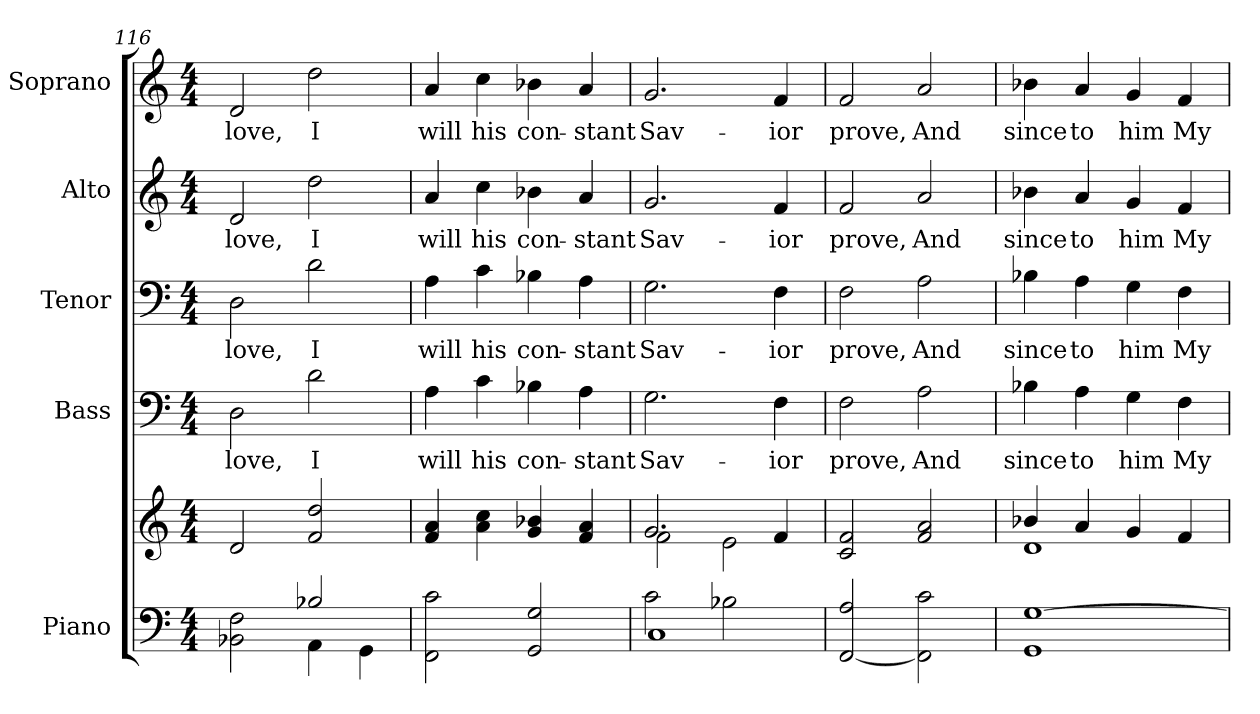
**kern	**kern	**kern	**text	**kern	**text	**kern	**text	**kern	**text
*part5	*part5	*part4	*part4	*part3	*part3	*part2	*part2	*part1	*part1
*staff6	*staff5	*staff4	*staff4	*staff3	*staff3	*staff2	*staff2	*staff1	*staff1
*I"Piano	*	*I"Bass	*	*I"Tenor	*	*I"Alto	*	*I"Soprano	*
*I'Pno.	*	*I'B.	*	*I'T.	*	*I'A.	*	*I'S.	*
*clefF4	*clefG2	*clefF4	*	*clefF4	*	*clefG2	*	*clefG2	*
*k[]	*k[]	*k[]	*	*k[]	*	*k[]	*	*k[]	*
*C:	*C:	*C:	*	*C:	*	*C:	*	*C:	*
*M4/4	*M4/4	*M4/4	*	*M4/4	*	*M4/4	*	*M4/4	*
=116	=116	=116	=116	=116	=116	=116	=116	=116	=116
*^	*	*	*	*	*	*	*	*	*
!	!	!	!	!LO:LY:b:color=#000000	!	!	!	!	!	!
!	!	!	!	!	!	!LO:LY:b:color=#000000	!	!	!	!
!	!	!	!	!	!	!	!	!LO:LY:b:color=#000000	!	!
!	!	!	!	!	!	!	!	!	!	!LO:LY:b:color=#000000
2BB-Xi\ 2Fi	2ryy	2di/	2Di\	love,	2Di\	love,	2di/	love,	2di/	love,
!	!	!	!	!LO:LY:b:color=#000000	!	!	!	!	!	!
!	!	!	!	!	!	!LO:LY:b:color=#000000	!	!	!	!
!	!	!	!	!	!	!	!	!LO:LY:b:color=#000000	!	!
!	!	!	!	!	!	!	!	!	!	!LO:LY:b:color=#000000
2B-Xi/	4AAi\	2fi/ 2ddi	2di\	I	2di\	I	2ddi\	I	2ddi\	I
.	4GGi\	.	.	.	.	.	.	.	.	.
*v	*v	*	*	*	*	*	*	*	*	*
!!LO:LB:g=z
=117	=117	=117	=117	=117	=117	=117	=117	=117	=117
*^	*	*	*	*	*	*	*	*	*
!	!	!	!	!LO:LY:b:color=#000000	!	!	!	!	!	!
*v	*v	*	*	*	*	*	*	*	*	*
*^	*	*	*	*	*	*	*	*	*
!	!	!	!	!	!	!LO:LY:b:color=#000000	!	!	!	!
*v	*v	*	*	*	*	*	*	*	*	*
*^	*	*	*	*	*	*	*	*	*
!	!	!	!	!	!	!	!	!LO:LY:b:color=#000000	!	!
*v	*v	*	*	*	*	*	*	*	*	*
*^	*	*	*	*	*	*	*	*	*
!	!	!	!	!	!	!	!	!	!	!LO:LY:b:color=#000000
*v	*v	*	*	*	*	*	*	*	*	*
2FFi\ 2ci	4fi/ 4ai	4Ai\	will	4Ai\	will	4ai/	will	4ai/	will
!	!	!	!LO:LY:b:color=#000000	!	!	!	!	!	!
!	!	!	!	!	!LO:LY:b:color=#000000	!	!	!	!
!	!	!	!	!	!	!	!LO:LY:b:color=#000000	!	!
!	!	!	!	!	!	!	!	!	!LO:LY:b:color=#000000
.	4ai\ 4cci	4ci\	his	4ci\	his	4cci\	his	4cci\	his
!	!	!	!LO:LY:b:color=#000000	!	!	!	!	!	!
!	!	!	!	!	!LO:LY:b:color=#000000	!	!	!	!
!	!	!	!	!	!	!	!LO:LY:b:color=#000000	!	!
!	!	!	!	!	!	!	!	!	!LO:LY:b:color=#000000
2GGi/ 2Gi	4gi/ 4b-Xi	4B-Xi\	con-	4B-Xi\	con-	4b-Xi\	con-	4b-Xi\	con-
!	!	!	!LO:LY:b:color=#000000	!	!	!	!	!	!
!	!	!	!	!	!LO:LY:b:color=#000000	!	!	!	!
!	!	!	!	!	!	!	!LO:LY:b:color=#000000	!	!
!	!	!	!	!	!	!	!	!	!LO:LY:b:color=#000000
.	4fi/ 4ai	4Ai\	-stant	4Ai\	-stant	4ai/	-stant	4ai/	-stant
=118	=118	=118	=118	=118	=118	=118	=118	=118	=118
*^	*^	*	*	*	*	*	*	*	*
!	!	!	!	!	!LO:LY:b:color=#000000	!	!	!	!	!	!
!	!	!	!	!	!	!	!LO:LY:b:color=#000000	!	!	!	!
!	!	!	!	!	!	!	!	!	!LO:LY:b:color=#000000	!	!
!	!	!	!	!	!	!	!	!	!	!	!LO:LY:b:color=#000000
2ci\	1Ci	2.gi/	2fi\	2.Gi\	Sav-	2.Gi\	Sav-	2.gi/	Sav-	2.gi/	Sav-
2B-Xi\	.	.	2ei\	.	.	.	.	.	.	.	.
!	!	!	!	!	!LO:LY:b:color=#000000	!	!	!	!	!	!
!	!	!	!	!	!	!	!LO:LY:b:color=#000000	!	!	!	!
!	!	!	!	!	!	!	!	!	!LO:LY:b:color=#000000	!	!
!	!	!	!	!	!	!	!	!	!	!	!LO:LY:b:color=#000000
.	.	4fi/	.	4Fi\	-ior	4Fi\	-ior	4fi/	-ior	4fi/	-ior
*v	*v	*	*	*	*	*	*	*	*	*	*
*	*v	*v	*	*	*	*	*	*	*	*
=119	=119	=119	=119	=119	=119	=119	=119	=119	=119
!	!	!	!LO:LY:b:color=#000000	!	!	!	!	!	!
!	!	!	!	!	!LO:LY:b:color=#000000	!	!	!	!
!	!	!	!	!	!	!	!LO:LY:b:color=#000000	!	!
!	!	!	!	!	!	!	!	!	!LO:LY:b:color=#000000
[<2FFi/ 2Ai	2ci/ 2fi	2Fi\	prove,	2Fi\	prove,	2fi/	prove,	2fi/	prove,
!	!	!	!LO:LY:b:color=#000000	!	!	!	!	!	!
!	!	!	!	!	!LO:LY:b:color=#000000	!	!	!	!
!	!	!	!	!	!	!	!LO:LY:b:color=#000000	!	!
!	!	!	!	!	!	!	!	!	!LO:LY:b:color=#000000
2FFi\] 2ci	2fi/ 2ai	2Ai\	And	2Ai\	And	2ai/	And	2ai/	And
=120	=120	=120	=120	=120	=120	=120	=120	=120	=120
*	*^	*	*	*	*	*	*	*	*
!	!	!	!	!LO:LY:b:color=#000000	!	!	!	!	!	!
!	!	!	!	!	!	!LO:LY:b:color=#000000	!	!	!	!
!	!	!	!	!	!	!	!	!LO:LY:b:color=#000000	!	!
!	!	!	!	!	!	!	!	!	!	!LO:LY:b:color=#000000
1GGi [>1Gi	4b-Xi/	1di	4B-Xi\	since	4B-Xi\	since	4b-Xi\	since	4b-Xi\	since
!	!	!	!	!LO:LY:b:color=#000000	!	!	!	!	!	!
!	!	!	!	!	!	!LO:LY:b:color=#000000	!	!	!	!
!	!	!	!	!	!	!	!	!LO:LY:b:color=#000000	!	!
!	!	!	!	!	!	!	!	!	!	!LO:LY:b:color=#000000
.	4ai/	.	4Ai\	to	4Ai\	to	4ai/	to	4ai/	to
!	!	!	!	!LO:LY:b:color=#000000	!	!	!	!	!	!
!	!	!	!	!	!	!LO:LY:b:color=#000000	!	!	!	!
!	!	!	!	!	!	!	!	!LO:LY:b:color=#000000	!	!
!	!	!	!	!	!	!	!	!	!	!LO:LY:b:color=#000000
.	4gi/	.	4Gi\	him	4Gi\	him	4gi/	him	4gi/	him
!	!	!	!	!LO:LY:b:color=#000000	!	!	!	!	!	!
!	!	!	!	!	!	!LO:LY:b:color=#000000	!	!	!	!
!	!	!	!	!	!	!	!	!LO:LY:b:color=#000000	!	!
!	!	!	!	!	!	!	!	!	!	!LO:LY:b:color=#000000
.	4fi/	.	4Fi\	My	4Fi\	My	4fi/	My	4fi/	My
*	*v	*v	*	*	*	*	*	*	*	*
=	=	=	=	=	=	=	=	=	=
*-	*-	*-	*-	*-	*-	*-	*-	*-	*-
